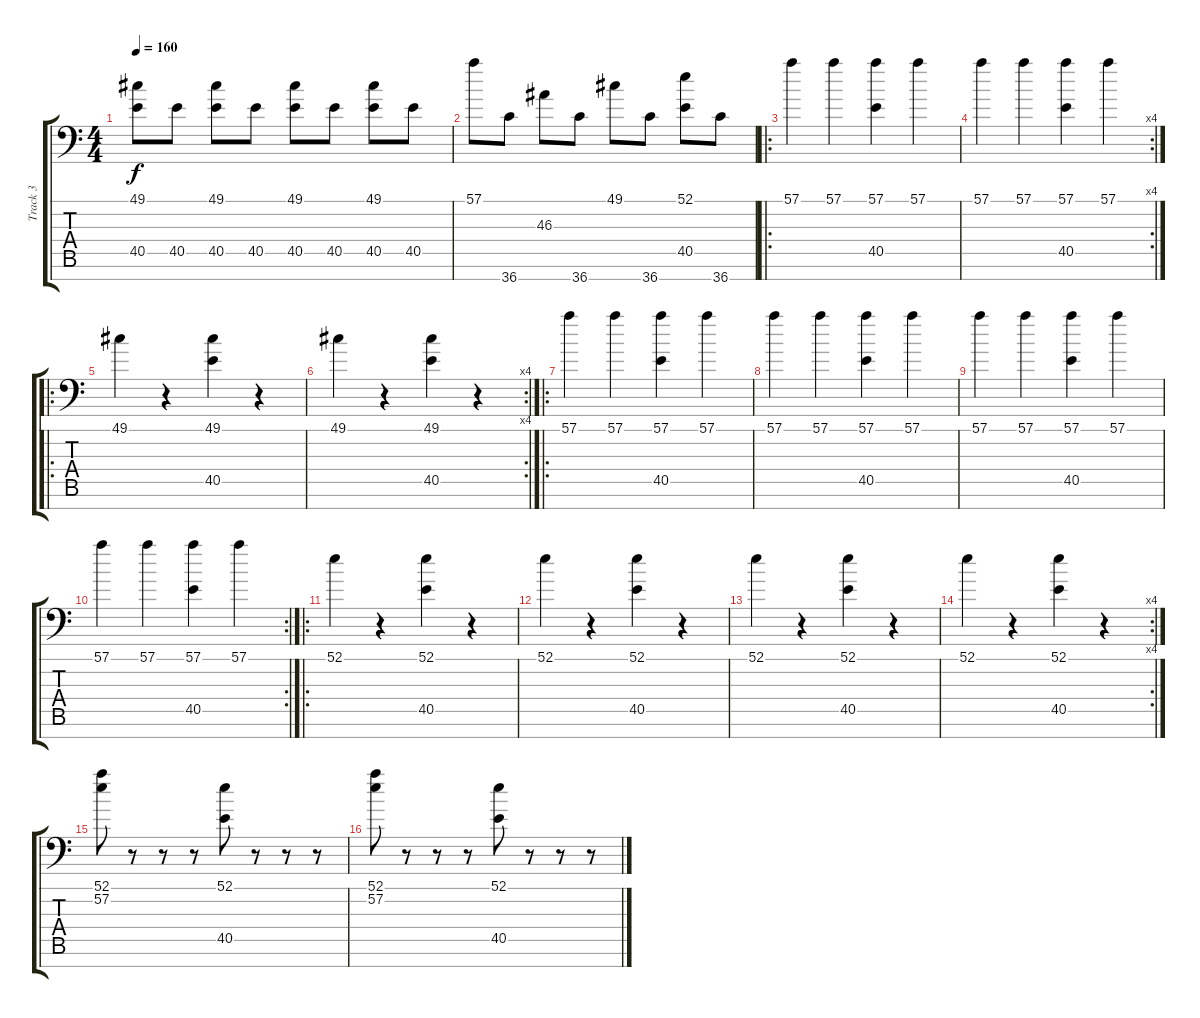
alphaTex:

\track ("Track 3" "Track 3") {instrument acousticgrandpiano}
\staff {score tabs}
\tuning (C-1 C-1 C-1 C-1 C-1 C-1 C-1) {hide}
\ts (4 4)
\tempo 160
\clef f4
\ks c
(49.1 40.5).8{dy f} 40.5.8 (49.1 40.5).8 40.5.8 (49.1 40.5).8 40.5.8 (49.1 40.5).8 40.5.8 |
57.1.8 36.7.8 46.3.8 36.7.8 49.1.8 36.7.8 (52.1 40.5).8 36.7.8 |
\ro
57.1.4 57.1.4 (57.1 40.5).4 57.1.4 |
\rc 4
57.1.4 57.1.4 (57.1 40.5).4 57.1.4 |
\ro
49.1.4 r.4 (49.1 40.5).4 r.4 |
\rc 4
49.1.4 r.4 (49.1 40.5).4 r.4 |
\ro
57.1.4 57.1.4 (57.1 40.5).4 57.1.4 |
57.1.4 57.1.4 (57.1 40.5).4 57.1.4 |
57.1.4 57.1.4 (57.1 40.5).4 57.1.4 |
\rc 2
57.1.4 57.1.4 (57.1 40.5).4 57.1.4 |
\ro
52.1.4 r.4 (52.1 40.5).4 r.4 |
52.1.4 r.4 (52.1 40.5).4 r.4 |
52.1.4 r.4 (52.1 40.5).4 r.4 |
\rc 4
52.1.4 r.4 (52.1 40.5).4 r.4 |
(52.1 57.2).8 r.8 r.8 r.8 (52.1 40.5).8 r.8 r.8 r.8 |
(52.1 57.2).8 r.8 r.8 r.8 (52.1 40.5).8 r.8 r.8 r.8
